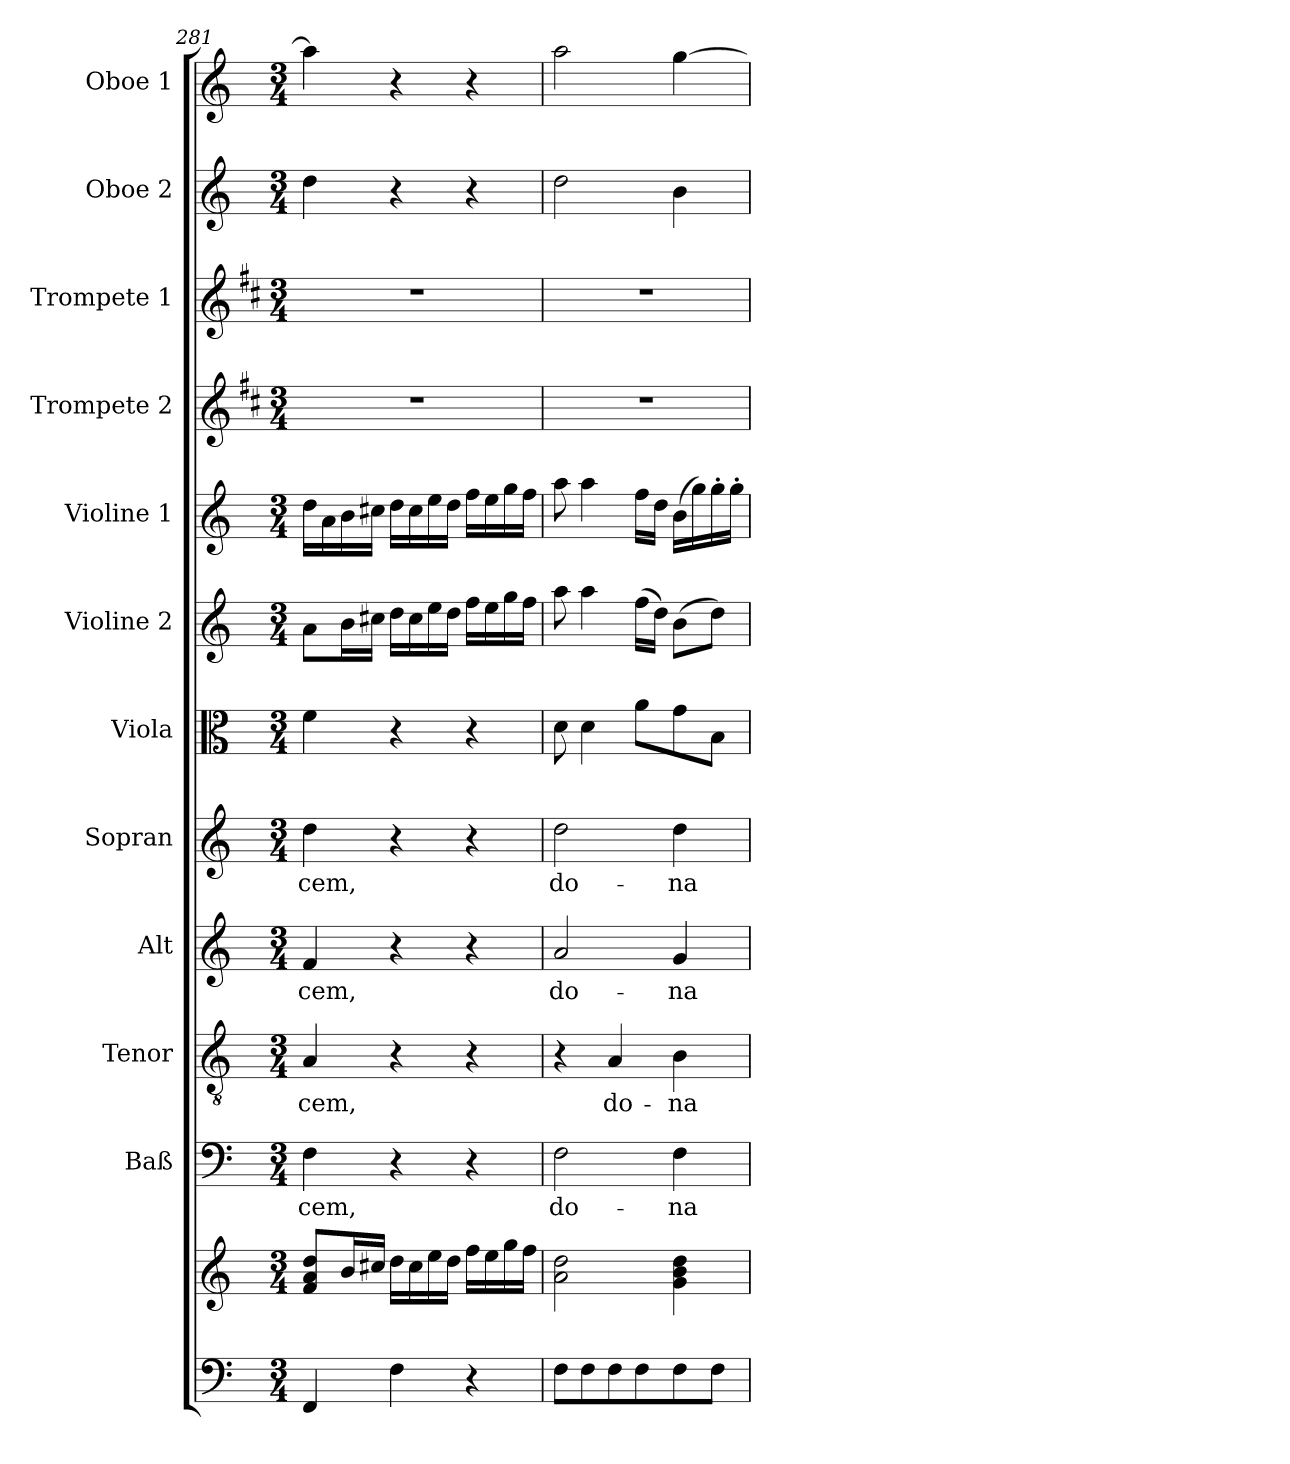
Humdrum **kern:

**kern	**kern	**kern	**text	**kern	**text	**kern	**text	**kern	**text	**kern	**kern	**kern	**kern	**kern	**kern	**kern
*part12	*part12	*part11	*part11	*part10	*part10	*part9	*part9	*part8	*part8	*part7	*part6	*part5	*part4	*part3	*part2	*part1
*staff13	*staff12	*staff11	*staff11	*staff10	*staff10	*staff9	*staff9	*staff8	*staff8	*staff7	*staff6	*staff5	*staff4	*staff3	*staff2	*staff1
*	*	*I"Baß	*	*I"Tenor	*	*I"Alt	*	*I"Sopran	*	*I"Viola	*I"Violine 2	*I"Violine 1	*I"Trompete 2	*I"Trompete 1	*I"Oboe 2	*I"Oboe 1
*	*	*I'Baß	*	*I'Ten	*	*I'Alt	*	*I'Sop	*	*I'Vla.	*I'Vln. 2	*I'Vln. 1	*I'Trp. 2	*I'Trp. 1	*I'Ob. 2	*I'Ob. 1
!!LO:PB:g=z
*clefF4	*clefG2	*clefF4	*	*clefGv2	*	*clefG2	*	*clefG2	*	*clefC3	*clefG2	*clefG2	*clefG2	*clefG2	*clefG2	*clefG2
*	*	*	*	*	*	*	*	*	*	*	*	*	*ITrd1c2	*ITrd1c2	*	*
*k[]	*k[]	*k[]	*	*k[]	*	*k[]	*	*k[]	*	*k[]	*k[]	*k[]	*k[]	*k[]	*k[]	*k[]
*C:	*C:	*C:	*	*C:	*	*C:	*	*C:	*	*C:	*C:	*C:	*C:	*C:	*C:	*C:
*M3/4	*M3/4	*M3/4	*	*M3/4	*	*M3/4	*	*M3/4	*	*M3/4	*M3/4	*M3/4	*M3/4	*M3/4	*M3/4	*M3/4
=281	=281	=281	=281	=281	=281	=281	=281	=281	=281	=281	=281	=281	=281	=281	=281	=281
!	!	!	!LO:LY:b	!	!LO:LY:b	!	!LO:LY:b	!	!LO:LY:b	!	!	!	!	!	!	!
4FF/	8f/ 8a/ 8dd/L	4F\	-cem,	4A/	-cem,	4f/	-cem,	4dd\	-cem,	4f\	8a\L	16dd\LL	2.r	2.r	4dd\	4aa\]
.	.	.	.	.	.	.	.	.	.	.	.	16a\	.	.	.	.
.	16b/L	.	.	.	.	.	.	.	.	.	16b\L	16b\	.	.	.	.
.	16cc#X/JJ	.	.	.	.	.	.	.	.	.	16cc#X\JJ	16cc#X\JJ	.	.	.	.
4F\	16dd\LL	4r	.	4r	.	4r	.	4r	.	4r	16dd\LL	16dd\LL	.	.	4r	4r
.	16cc#\	.	.	.	.	.	.	.	.	.	16cc#\	16cc#\	.	.	.	.
.	16ee\	.	.	.	.	.	.	.	.	.	16ee\	16ee\	.	.	.	.
.	16dd\JJ	.	.	.	.	.	.	.	.	.	16dd\JJ	16dd\JJ	.	.	.	.
4r	16ff\LL	4r	.	4r	.	4r	.	4r	.	4r	16ff\LL	16ff\LL	.	.	4r	4r
.	16ee\	.	.	.	.	.	.	.	.	.	16ee\	16ee\	.	.	.	.
.	16gg\	.	.	.	.	.	.	.	.	.	16gg\	16gg\	.	.	.	.
.	16ff\JJ	.	.	.	.	.	.	.	.	.	16ff\JJ	16ff\JJ	.	.	.	.
=282	=282	=282	=282	=282	=282	=282	=282	=282	=282	=282	=282	=282	=282	=282	=282	=282
!	!	!	!LO:LY:b	!	!	!	!LO:LY:b	!	!LO:LY:b	!	!	!	!	!	!	!
8F\L	2a\ 2dd\	2F\	do-	4r	.	2a/	do-	2dd\	do-	8d\	8aa\	8aa\	2.r	2.r	2dd\	2aa\
8F\	.	.	.	.	.	.	.	.	.	4d\	4aa\	4aa\	.	.	.	.
!	!	!	!	!	!LO:LY:b	!	!	!	!	!	!	!	!	!	!	!
8F\	.	.	.	4A/	do-	.	.	.	.	.	.	.	.	.	.	.
8F\	.	.	.	.	.	.	.	.	.	8a\L	(>16ff\LL	16ff\LL	.	.	.	.
.	.	.	.	.	.	.	.	.	.	.	16dd\JJ)	16dd\JJ	.	.	.	.
!	!	!	!LO:LY:b	!	!LO:LY:b	!	!LO:LY:b	!	!LO:LY:b	!	!	!	!	!	!	!
8F\	4g\ 4b\ 4dd\	4F\	-na	4B\	-na	4g/	-na	4dd\	-na	8g\	(>8b\L	(>16b\LL	.	.	4b\	[4gg\
.	.	.	.	.	.	.	.	.	.	.	.	16gg\)	.	.	.	.
8F\J	.	.	.	.	.	.	.	.	.	8B\J	8dd\J)	16gg'>\	.	.	.	.
.	.	.	.	.	.	.	.	.	.	.	.	16gg'>\JJ	.	.	.	.
=	=	=	=	=	=	=	=	=	=	=	=	=	=	=	=	=
*-	*-	*-	*-	*-	*-	*-	*-	*-	*-	*-	*-	*-	*-	*-	*-	*-
